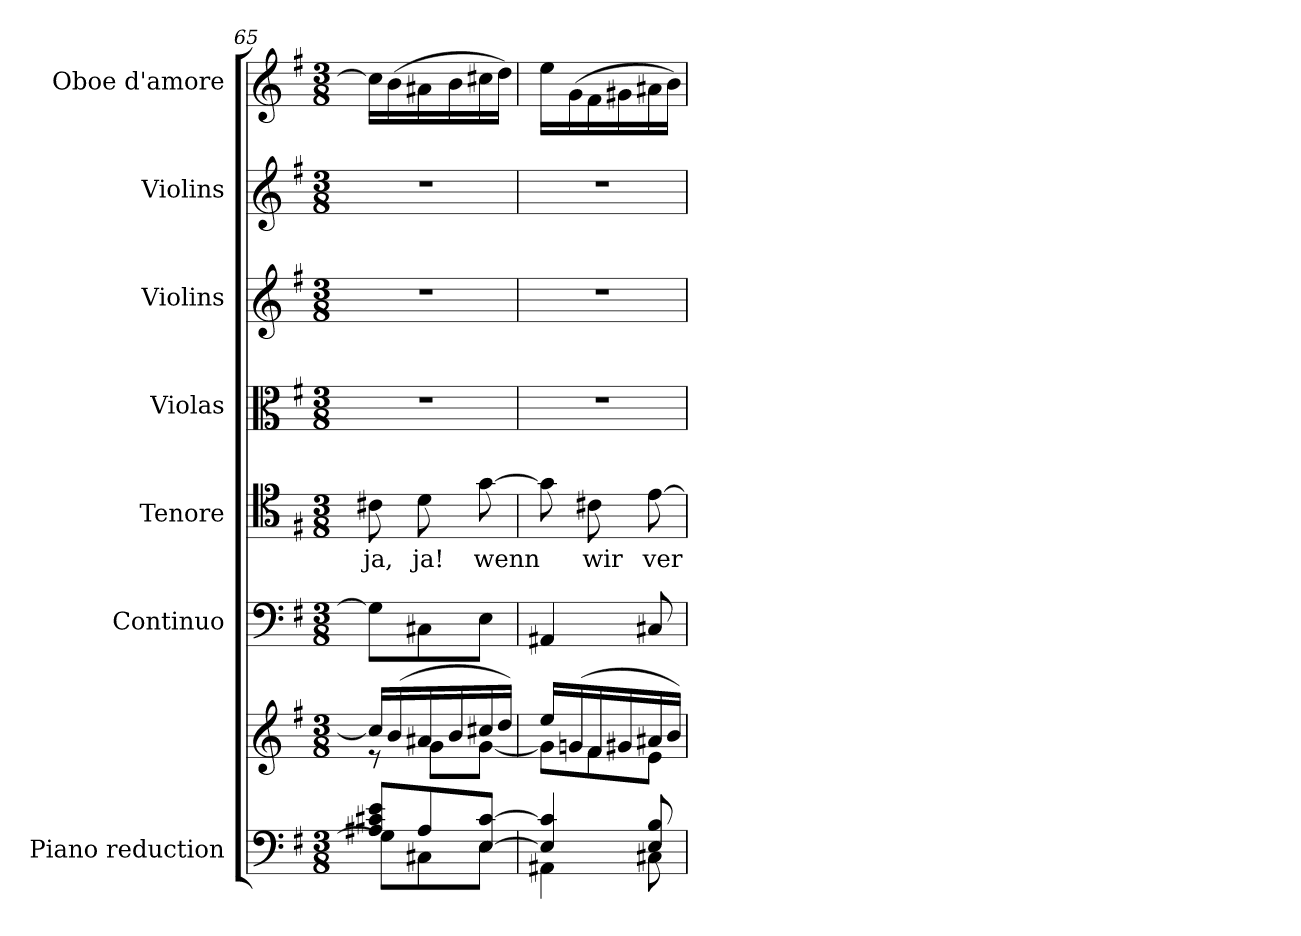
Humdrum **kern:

**kern	**kern	**kern	**kern	**text	**kern	**kern	**kern	**kern
*part7	*part7	*part6	*part5	*part5	*part4	*part3	*part2	*part1
*staff8	*staff7	*staff6	*staff5	*staff5	*staff4	*staff3	*staff2	*staff1
*I"Piano reduction	*	*I"Continuo	*I"Tenore	*	*I"Violas	*I"Violins	*I"Violins	*I"Oboe d'amore
*I'Pno	*	*	*	*	*	*	*	*I'Ob
!!LO:LB:g=z
*clefF4	*clefG2	*clefF4	*clefC4	*	*clefC3	*clefG2	*clefG2	*clefG2
*k[f#]	*k[f#]	*k[f#]	*k[f#]	*	*k[f#]	*k[f#]	*k[f#]	*k[f#]
*M3/8	*M3/8	*M3/8	*M3/8	*	*M3/8	*M3/8	*M3/8	*M3/8
=65	=65	=65	=65	=65	=65	=65	=65	=65
*^	*^	*	*	*	*	*	*	*
!	!	!	!	!	!	!LO:LY:b	!	!	!	!
8A#X/ 8c#X/ 8e/L	8G\L]	16cc#/LL]	8r	8G\L]	8c#X\	ja,	4.r	4.r	4.r	16cc#\LL]
.	.	(>16b/	.	.	.	.	.	.	.	(>16b\
!	!	!	!	!	!	!LO:LY:b	!	!	!	!
8A#/	8C#X\	16a#X/	8g\L	8C#X\	8d\	ja!	.	.	.	16a#X\
.	.	16b/	.	.	.	.	.	.	.	16b\
!	!	!	!	!	!	!LO:LY:b	!	!	!	!
[8E/ [8c#/J	8E\J	16cc#X/	[8g\J	8E\J	[8g\	wenn	.	.	.	16cc#X\
.	.	16dd/JJ)	.	.	.	.	.	.	.	16dd\JJ)
=66	=66	=66	=66	=66	=66	=66	=66	=66	=66	=66
4E/] 4c#/]	4AA#X\	16ee/LL	8g\L]	4AA#X/	8g\]	.	4.r	4.r	4.r	16ee\LL
.	.	(>16gn/	.	.	.	.	.	.	.	(>16g\
!	!	!	!	!	!	!LO:LY:b	!	!	!	!
.	.	16f#/	8f#\	.	8c#X\	wir	.	.	.	16f#\
.	.	16g#X/	.	.	.	.	.	.	.	16g#X\
!	!	!	!	!	!	!LO:LY:b	!	!	!	!
8E/ 8B/	8C#X\	16a#X/	8e\J	8C#X/	[8e\	ver-	.	.	.	16a#X\
.	.	16b/JJ)	.	.	.	.	.	.	.	16b\JJ)
*v	*v	*	*	*	*	*	*	*	*	*
*	*v	*v	*	*	*	*	*	*	*
=	=	=	=	=	=	=	=	=
*-	*-	*-	*-	*-	*-	*-	*-	*-
